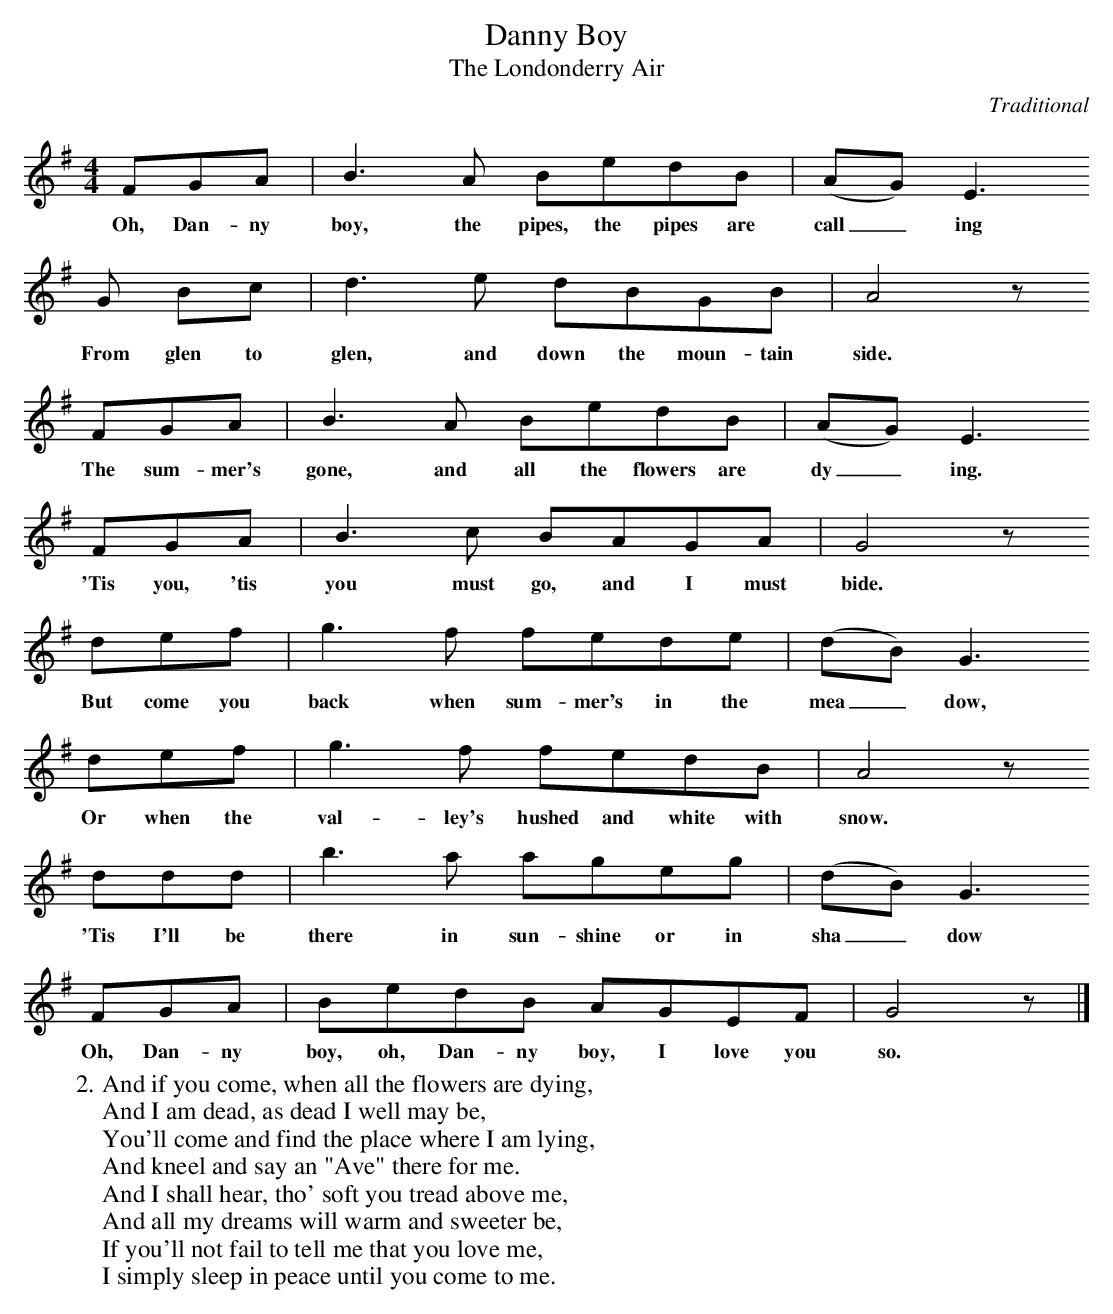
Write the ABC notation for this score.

X:1
T: Danny Boy
T: The Londonderry Air
C: Traditional
M: 4/4
L: 1/8
K: G
  FGA | B3 A BedB |(AG) E3
w: Oh, Dan-ny boy, the pipes, the pipes are call_ ing
  G Bc | d3 e dBGB | A4 z
w: From glen to glen, and down the moun-tain side.
  FGA | B3 A BedB | (AG) E3
w: The sum-mer's gone, and all the flowers are dy_ ing.
  FGA | B3 c BAGA | G4 z
w: 'Tis you, 'tis you must go, and I must bide.
  def | g3 f fede | (dB) G3
w: But come you back when sum-mer's in the mea_ dow,
  def | g3 f fedB | A4 z
w: Or when the val-ley's hushed and white with snow.
  ddd | b3 a ageg | (dB) G3
w: 'Tis I'll be there in sun-shine or in sha_ dow
  FGA | BedB AGEF | G4 z |]
w: Oh, Dan-ny boy, oh, Dan-ny boy, I love you so.
W: 2. And if you come, when all the flowers are dying,
W: And I am dead, as dead I well may be,
W: You'll come and find the place where I am lying,
W: And kneel and say an "Ave" there for me.
W: And I shall hear, tho' soft you tread above me,
W: And all my dreams will warm and sweeter be,
W: If you'll not fail to tell me that you love me,
W: I simply sleep in peace until you come to me.
